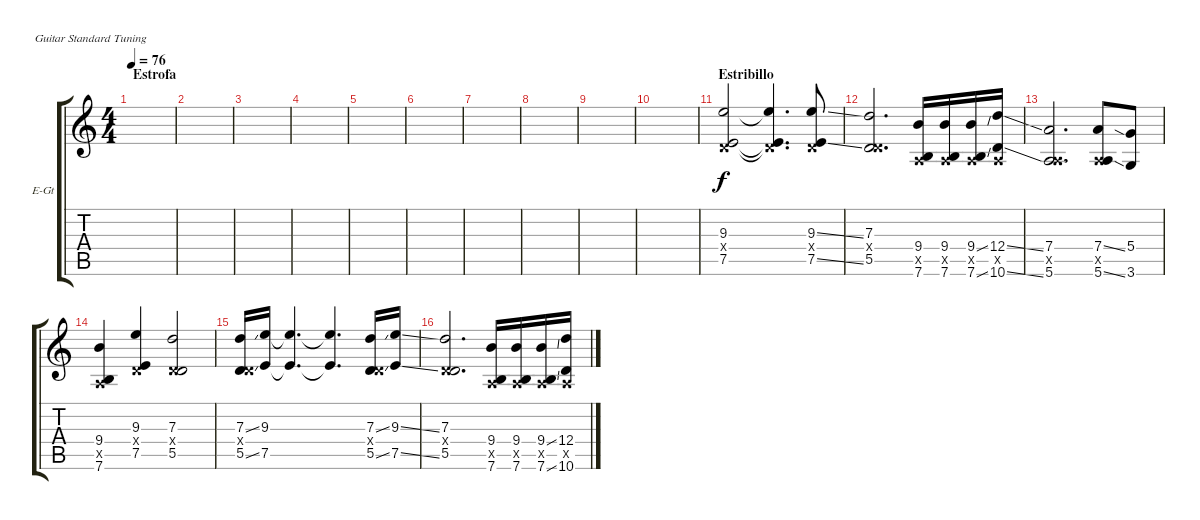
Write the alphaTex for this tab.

\defaultSystemsLayout 4
\bracketExtendMode groupsimilarinstruments
\firstSystemTrackNameOrientation horizontal
\otherSystemsTrackNameOrientation horizontal
\track ("Synyster (Rhythm Guitar)" "E-Gt") {instrument distortionguitar}
\staff {score tabs}
\tuning (E4 B3 G3 D3 A2 E2)
\ts (4 4)
\section ("" "Estrofa")
\tempo 76
\clef g2
\scale
0.485477
\ks c
|
\scale
0.257261 |
\scale
0.257261 |
\scale
0.333333 |
\scale
0.333333 |
\scale
0.333333 |
\scale
0.333333 |
\scale
0.333333 |
\scale
0.333333 |
\scale
0.333333 |
\section ("" "Estribillo")
\scale
0.333333 (7.5 0.4{x} 9.3).2 (9.3{t} 0.4{x t} 7.5{t}).4{d} (9.3{ss} 0.4{x} 7.5{ss}).8 |
\scale
0.333333 (5.5 0.4{x} 7.3).2{d} (7.6 0.5{x} 9.4).16 (9.4 0.5{x} 7.6).16 (7.6{ss} 0.5{x} 9.4{ss}).16 (12.4{ss} 0.5{x} 10.6{ss}).16 |
\scale
0.333333 (5.6 0.5{x} 7.4).2{d} (7.4{ss} 0.5{x} 5.6{ss}).8 (3.6 5.4).8 |
\scale
0.333333 (9.4 0.5{x} 7.6).4 (7.5 0.4{x} 9.3).4 (7.3 0.4{x} 5.5).2 |
\scale
0.333333 (5.5{ss} 0.4{x} 7.3{ss}).16 (7.5 9.3).16 (9.3{t} 7.5{t}).4{d} (7.5{t} 9.3{t}).4{d} (5.5{ss} 0.4{x} 7.3{ss}).16 (7.5{ss} 9.3{ss}).16 |
\scale
0.333333 (7.3 0.4{x} 5.5).2{d} (7.6 0.5{x} 9.4).16 (9.4 0.5{x} 7.6).16 (7.6{ss} 0.5{x} 9.4{ss}).16 (12.4{ss} 0.5{x} 10.6{ss}).16
